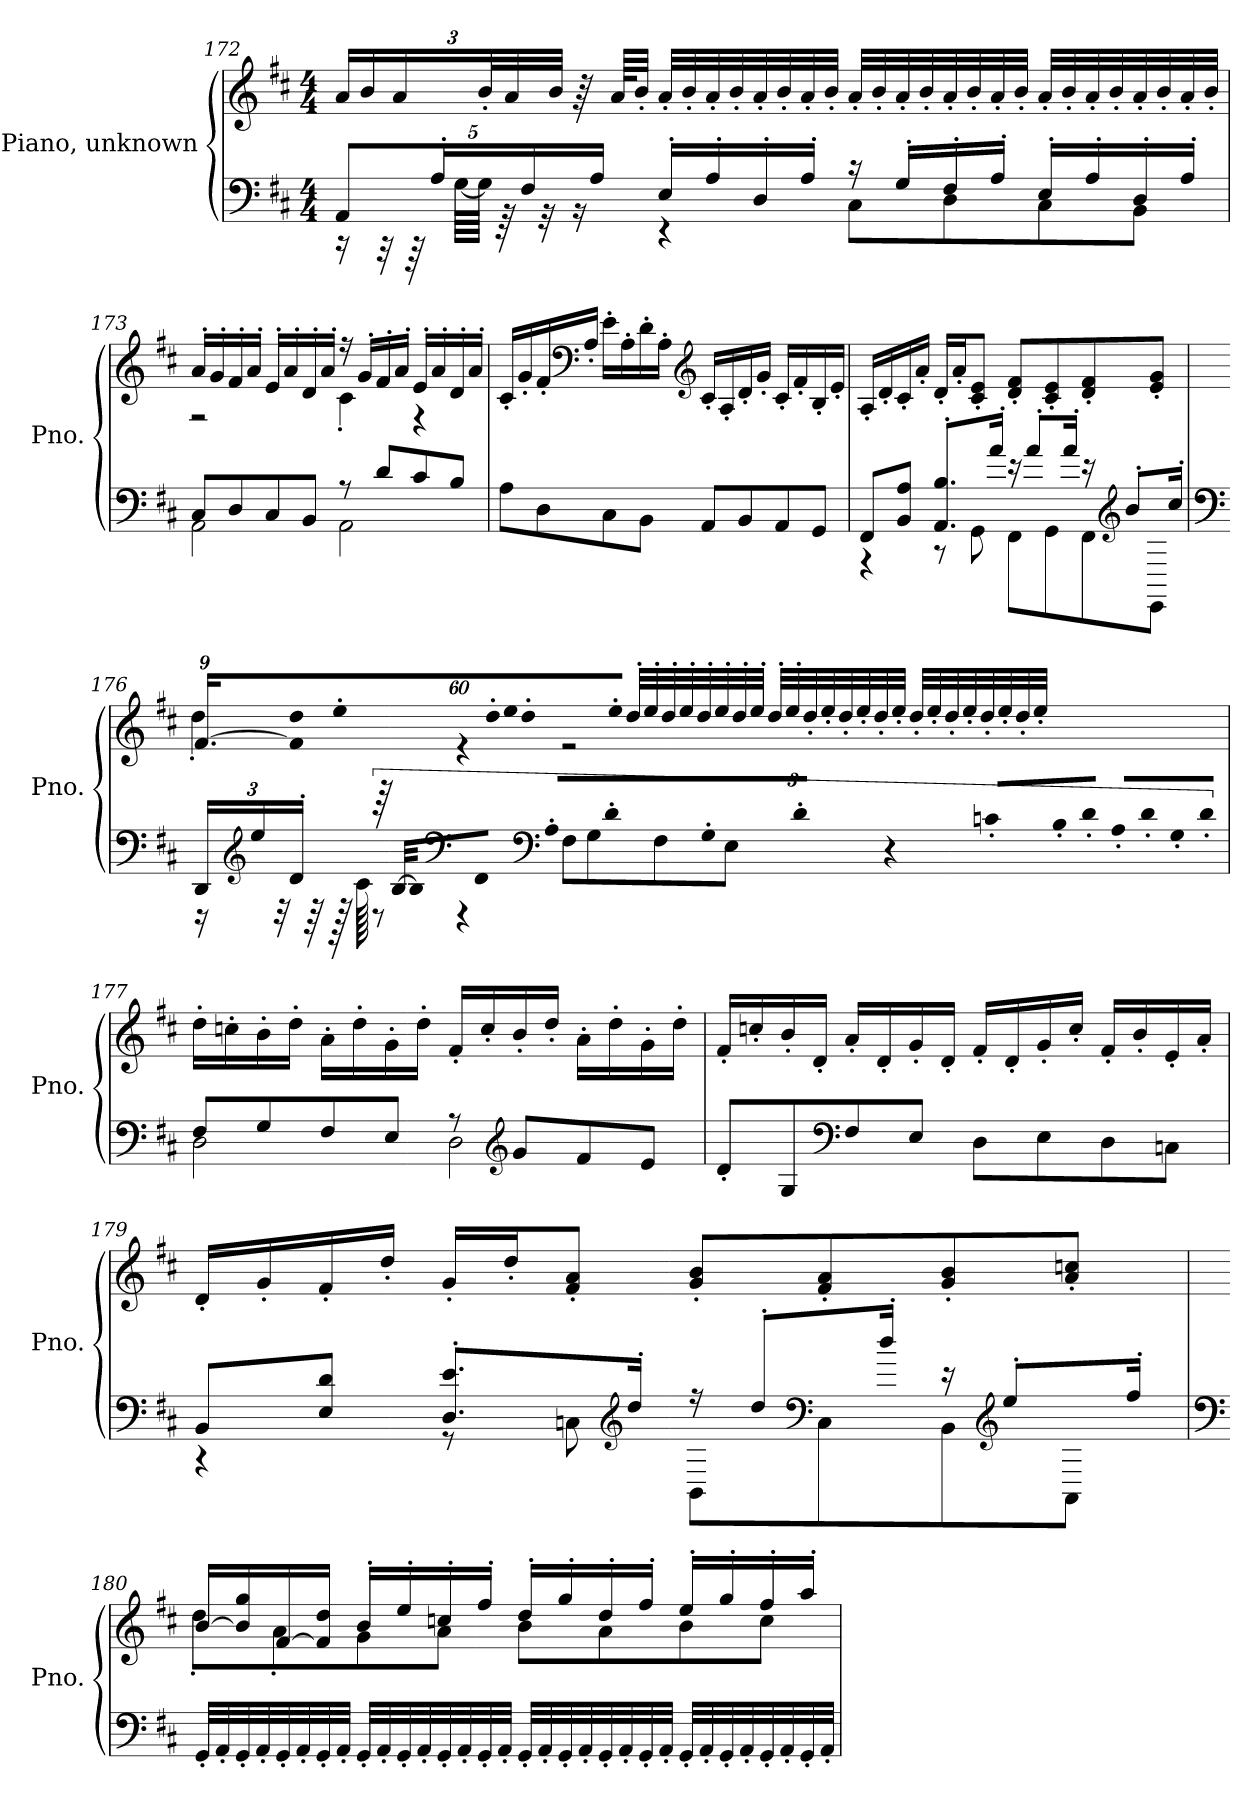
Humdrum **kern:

**kern	**kern
*part1	*part1
*staff2	*staff1
*I"Piano, unknown	*
*I'Pno.	*
!!LO:LB:g=z
*clefF4	*clefG2
*k[f#c#]	*k[f#c#]
*M4/4	*M4/4
*Xbrackettup	*Xbrackettup
=172	=172
*^	*
10AA/L	16r	24a/LL
.	.	24b/
.	32r	.
.	.	24a/
.	64r	.
20A'/L	.	.
.	[64G\LLLL	.
.	64G\JJJJ]	48b'/L
.	64r	.
.	.	48a/
20F#/	.	.
.	32r	.
.	.	48b/JJJ
.	16r	64r
20A/JJ	.	.
.	.	64a/KLLL
.	.	32b'/JJJ
16E'/LL	4r	32a'/LLL
.	.	32b'/
16A'/	.	32a'/
.	.	32b'/
16D'/	.	32a'/
.	.	32b'/
16A'/JJ	.	32a'/
.	.	32b'/JJJ
16r	8C#\L	32a'/LLL
.	.	32b'/
16G'/LL	.	32a'/
.	.	32b'/
16F#'/	8D\	32a'/
.	.	32b'/
16A'/JJ	.	32a'/
.	.	32b'/JJJ
16E'/LL	8C#\	32a'/LLL
.	.	32b'/
16A'/	.	32a'/
.	.	32b'/
16D'/	8BB\J	32a'/
.	.	32b'/
16A'/JJ	.	32a'/
.	.	32b'/JJJ
!!LO:LB:g=z
=173	=173	=173
*	*	*^
8C#/L	2AA\	16a'/LL	2r
.	.	16g'/	.
8D/	.	16f#'/	.
.	.	16a'/JJ	.
8C#/	.	16e'/LL	.
.	.	16a'/	.
8BB/J	.	16d'/	.
.	.	16a'/JJ	.
8r	2AA\	16r	4c#'\
.	.	16g'/LL	.
8d/L	.	16f#'/	.
.	.	16a'/JJ	.
8c#/	.	16e'/LL	4r
.	.	16a'/	.
8B/J	.	16d'/	.
.	.	16a'/JJ	.
*v	*v	*	*
*	*v	*v
=174	=174
8A\L	16c#'/LL
.	16g'/
8D\	16f#'/
*	*clefF4
.	16A'/JJ
8C#\	16e'\LL
.	16A'\
8BB\J	16d'\
.	16A'\JJ
*	*clefG2
8AA/L	16c#'/LL
.	16A'/
8BB/	16d'/
.	16g'/JJ
8AA/	16c#'/LL
.	16f#'/
8GG/J	16B'/
.	16e'/JJ
!!LO:PB:g=z
=175	=175
*^	*
8FF#/L	4r	16A'/LL
.	.	16d'/
8BB/ 8A/J	.	16c#'/
.	.	16a'/JJ
8.AA/' 8.B/'L	8r	16d'/LL
.	.	16a'/J
.	8GG\	8c#/' 8e/'J
16a'/Jk	.	.
16r	8FF#\L	8d/' 8f#/'L
8a'/L	.	.
.	8GG\	8c#/' 8e/'
16a'/Jk	.	.
16r	8FF#\	8d/' 8f#/'
*clefG2	*	*
8b'/L	.	.
.	8EE\J	8e/' 8g/'J
16cc#'/Jk	.	.
!!LO:LB:g=z
=176	=176	=176
*clefF4	*	*
*	*	*^
24DD/LL	16r	[18.f#/LL	4dd'\
*clefG2	*	*	*
24ee/	.	.	.
.	32r	.	.
!	!	!LO:N:vis=32	!
24d'/JJ	.	1920%53f#/] 1920%53dd/L	.
.	64r	.	.
.	128r	.	.
!	!	!LO:N:vis=32	!
.	.	1920%53ee'/	.
.	128c#\	.	.
*brackettup	*	*	*
96r	8r	.	.
[48B/LLL	.	.	.
.	.	1920ryy	.
!	!	!LO:N:vis=32	!
.	.	1920%53dd'/	.
32B/J]	.	.	.
!	!	!LO:N:vis=32	!
.	.	1920%53ee/	.
16d/JJ	.	.	.
!	!	!LO:N:vis=32	!
.	.	1920%53dd'/	.
.	.	1920ryy	.
!	!	!LO:N:vis=32	!
.	.	1920%53ee'/JJJ	.
*clefF4	*	*	*
16A'/LL	4r	32dd'/LLL	4r
.	.	32ee'/	.
16d'/	.	32dd'/	.
.	.	32ee'/	.
16G'/	.	32dd'/	.
.	.	32ee'/	.
16d'/JJ	.	32dd'/	.
.	.	32ee'/JJJ	.
16r	8F#\L	32dd'/LLL	2r
.	.	32ee'/	.
16cn'/LL	.	32dd'/	.
.	.	32ee'/	.
16B'/	8G\	32dd'/	.
.	.	32ee'/	.
16d'/JJ	.	32dd'/	.
.	.	32ee'/JJJ	.
16A'/LL	8F#\	32dd'/LLL	.
.	.	32ee'/	.
16d'/	.	32dd'/	.
.	.	32ee'/	.
16G'/	8E\J	32dd'/	.
.	.	32ee'/	.
16d'/JJ	.	32dd'/	.
.	.	32ee'/JJJ	.
*	*	*v	*v
!!LO:LB:g=z
=177	=177	=177
8F#/L	2D\	16dd'\LL
.	.	16ccn'\
8G/	.	16b'\
.	.	16dd'\JJ
8F#/	.	16a'\LL
.	.	16dd'\
8E/J	.	16g'\
.	.	16dd'\JJ
8r	2D\	16f#'/LL
.	.	16cc'/
*clefG2	*	*
8g/L	.	16b'/
.	.	16dd'/JJ
8f#/	.	16a'\LL
.	.	16dd'\
8e/J	.	16g'\
.	.	16dd'\JJ
*v	*v	*
=178	=178
8d'/L	16f#'/LL
.	16ccn'/
8G/	16b'/
.	16d'/JJ
*clefF4	*
8F#/	16a'/LL
.	16d'/
8E/J	16g'/
.	16d'/JJ
8D\L	16f#'/LL
.	16d'/
8E\	16g'/
.	16cc'/JJ
8D\	16f#'/LL
.	16b'/
8Cn\J	16e'/
.	16a'/JJ
!!LO:LB:g=z
=179	=179
*^	*
8BB/L	4r	16d'/LL
.	.	16g'/
8E/ 8d/J	.	16f#'/
.	.	16dd'/JJ
8.D/' 8.e/'L	8r	16g'/LL
.	.	16dd'/J
.	8Cn\	8f#/' 8a/'J
*clefG2	*	*
16dd'/Jk	.	.
16r	8BB\L	8g/' 8b/'L
8dd'/L	.	.
*clefF4	*	*
.	8C\	8f#/' 8a/'
16dd'/Jk	.	.
16r	8BB\	8g/' 8b/'
*clefG2	*	*
8ee'/L	.	.
.	8AA\J	8a/' 8ccn/'J
16ff#'/Jk	.	.
*v	*v	*
!!LO:LB:g=z
=180	=180
*clefF4	*
*	*^
32GG'/LLL	[16b/LL	8dd'\L
32AA'/	.	.
32GG'/	16b/] 16gg/	.
32AA'/	.	.
32GG'/	[16f#/	8a'\
32AA'/	.	.
32GG'/	16f#/] 16dd/JJ	.
32AA'/JJJ	.	.
32GG'/LLL	16b'/LL	8g\
32AA'/	.	.
32GG'/	16ee'/	.
32AA'/	.	.
32GG'/	16ccn'/	8a\J
32AA'/	.	.
32GG'/	16ff#'/JJ	.
32AA'/JJJ	.	.
32GG'/LLL	16dd'/LL	8b\L
32AA'/	.	.
32GG'/	16gg'/	.
32AA'/	.	.
32GG'/	16dd'/	8a\
32AA'/	.	.
32GG'/	16ff#'/JJ	.
32AA'/JJJ	.	.
32GG'/LLL	16ee'/LL	8b\
32AA'/	.	.
32GG'/	16gg'/	.
32AA'/	.	.
32GG'/	16ff#'/	8cc\J
32AA'/	.	.
32GG'/	16aa'/JJ	.
32AA'/JJJ	.	.
*	*v	*v
=	=
*-	*-
